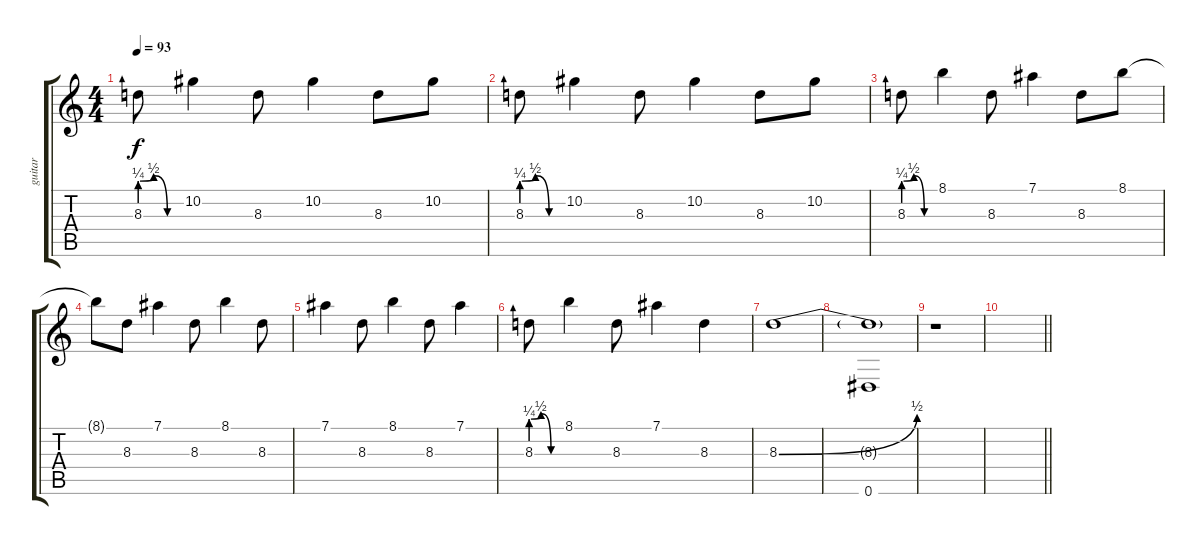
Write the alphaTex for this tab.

\track ("guitar " "guitar ") {instrument overdrivenguitar}
\staff {score tabs}
\tuning (Eb4 Bb3 Gb3 Db3 Ab2 Eb2) {hide}
\ts (4 4)
\tempo 93
\clef g2
\ks c
8.3{be (custom 0 1 20 2 40 0 60 0)}.8{dy f} 10.2.4 8.3.8 10.2.4 8.3.8 10.2.8 |
8.3{be (custom 0 1 20 2 40 0 60 0)}.8 10.2.4 8.3.8 10.2.4 8.3.8 10.2.8 |
8.3{be (custom 0 1 20 2 40 0 60 0)}.8 8.1.4 8.3.8 7.1.4 8.3.8 8.1.8 |
8.1{t}.8 8.3.8 7.1.4 8.3.8 8.1.4 8.3.8 |
7.1.4 8.3.8 8.1.4 8.3.8 7.1.4 |
8.3{be (custom 0 1 20 2 40 0 60 0)}.8 8.1.4 8.3.8 7.1.4 8.3.4 |
8.3{be (bend 0 0 60 2)}.1 |
(8.3{t} 0.6).1 |
r.1 |
\barLineRight lightlight
